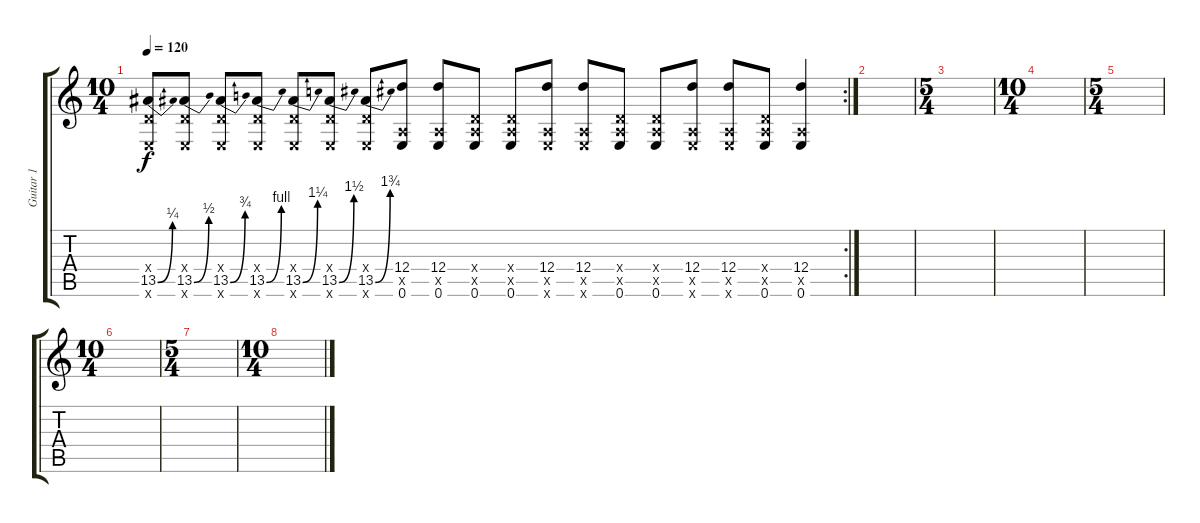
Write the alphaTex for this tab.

\track ("Guitar 1" "Guitar 1") {instrument distortionguitar}
\staff {score tabs}
\tuning (E4 B3 G3 D3 A2 E2) {hide}
\rc 2
\ts (10 4)
\tempo 120
\clef g2
\ks c
(0.4{x} 13.5{be (bend 0 0 60 1)} 0.6{x}).8{dy f} (0.4{x} 13.5{be (bend 0 0 60 2)} 0.6{x}).8 (0.4{x} 13.5{be (bend 0 0 60 3)} 0.6{x}).8 (0.4{x} 13.5{be (bend 0 0 60 4)} 0.6{x}).8 (0.4{x} 13.5{be (bend 0 0 60 5)} 0.6{x}).8 (0.4{x} 13.5{be (bend 0 0 60 6)} 0.6{x}).8 (0.4{x} 13.5{be (bend 0 0 60 7)} 0.6{x}).8 (12.4 0.5{x} 0.6).8 (12.4 0.5{x} 0.6).8 (0.4{x} 0.5{x} 0.6).8 (0.4{x} 0.5{x} 0.6).8 (12.4 0.5{x} 0.6{x}).8 (12.4 0.5{x} 0.6{x}).8 (0.4{x} 0.5{x} 0.6).8 (0.4{x} 0.5{x} 0.6).8 (12.4 0.5{x} 0.6{x}).8 (12.4 0.5{x} 0.6{x}).8 (0.4{x} 0.5{x} 0.6).8 (12.4 0.5{x} 0.6).4 |
|
\ts (5 4)
|
\ts (10 4)
|
\ts (5 4)
|
\ts (10 4)
|
\ts (5 4)
|
\ts (10 4)
